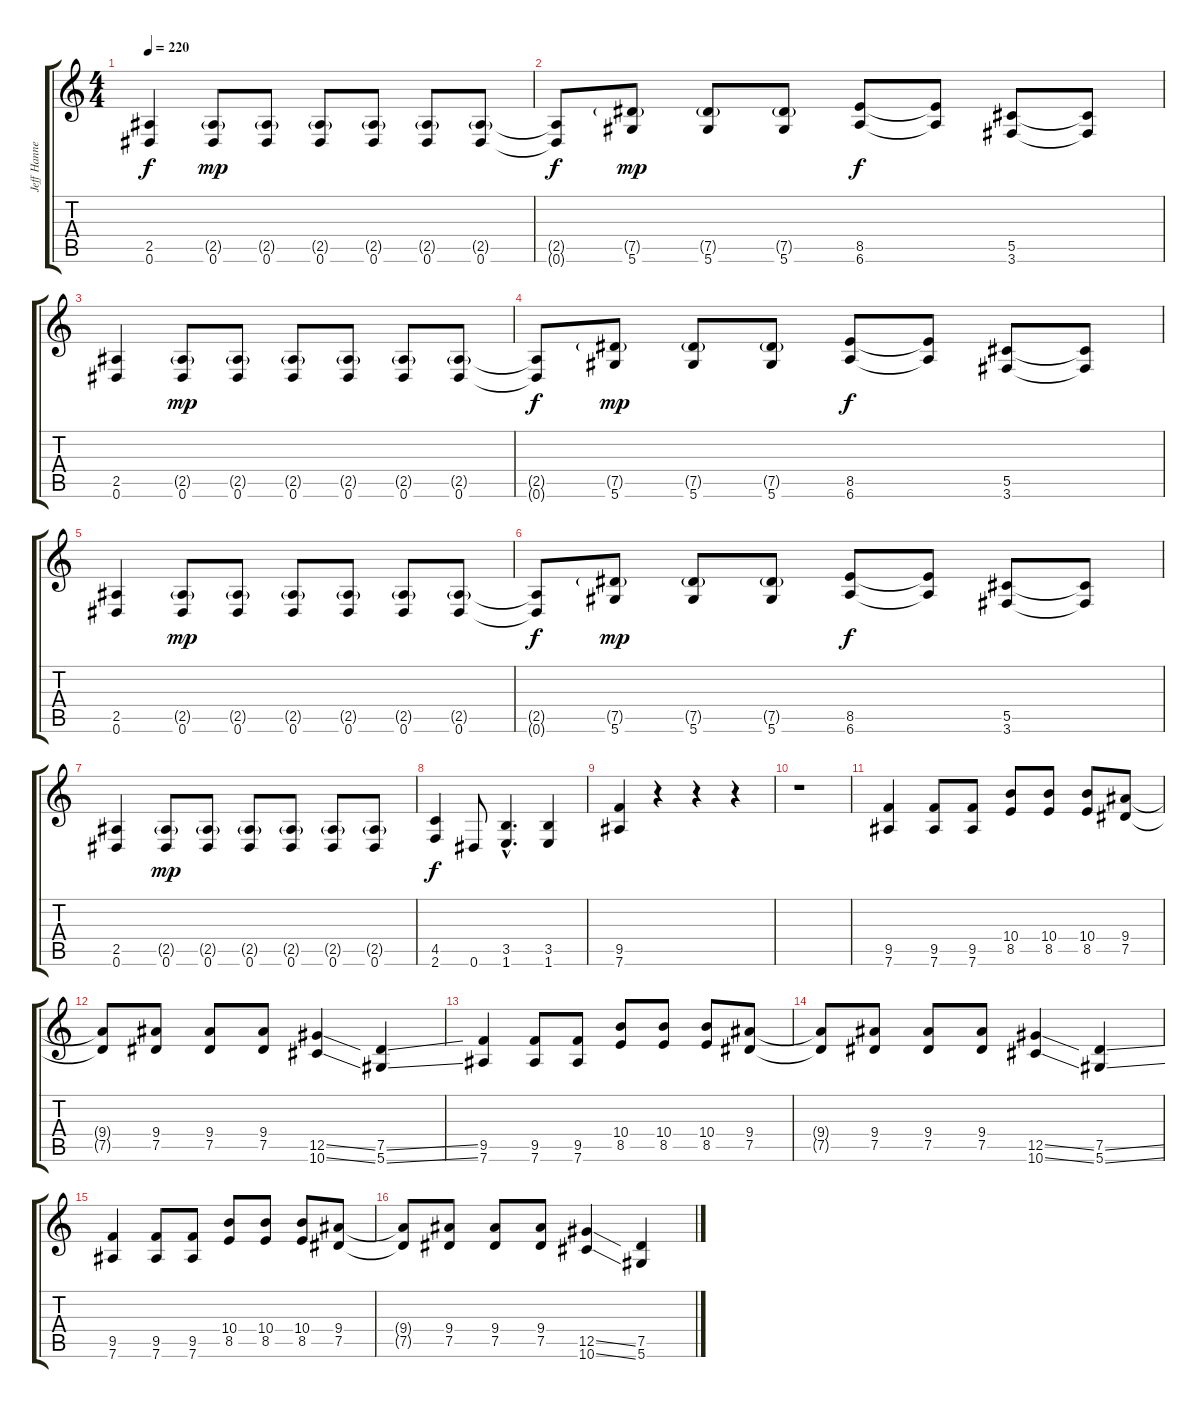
\track ("Jeff Hanneman" "Jeff Hanne") {instrument distortionguitar}
\staff {score tabs}
\tuning (Eb4 Bb3 Gb3 Db3 Ab2 Eb2) {hide}
\ts (4 4)
\tempo 220
\clef g2
\ks c
(2.5 0.6).4{dy f} (2.5{g} 0.6).8{dy mp} (2.5{g} 0.6).8 (2.5{g} 0.6).8 (2.5{g} 0.6).8 (2.5{g} 0.6).8 (2.5{g} 0.6).8 |
(2.5{t} 0.6{t}).8{dy f} (7.5{g} 5.6).8{dy mp} (7.5{g} 5.6).8 (7.5{g} 5.6).8 (8.5 6.6).8{dy f} (8.5{t} 6.6{t}).8 (5.5 3.6).8 (5.5{t} 3.6{t}).8 |
(2.5 0.6).4 (2.5{g} 0.6).8{dy mp} (2.5{g} 0.6).8 (2.5{g} 0.6).8 (2.5{g} 0.6).8 (2.5{g} 0.6).8 (2.5{g} 0.6).8 |
(2.5{t} 0.6{t}).8{dy f} (7.5{g} 5.6).8{dy mp} (7.5{g} 5.6).8 (7.5{g} 5.6).8 (8.5 6.6).8{dy f} (8.5{t} 6.6{t}).8 (5.5 3.6).8 (5.5{t} 3.6{t}).8 |
(2.5 0.6).4 (2.5{g} 0.6).8{dy mp} (2.5{g} 0.6).8 (2.5{g} 0.6).8 (2.5{g} 0.6).8 (2.5{g} 0.6).8 (2.5{g} 0.6).8 |
(2.5{t} 0.6{t}).8{dy f} (7.5{g} 5.6).8{dy mp} (7.5{g} 5.6).8 (7.5{g} 5.6).8 (8.5 6.6).8{dy f} (8.5{t} 6.6{t}).8 (5.5 3.6).8 (5.5{t} 3.6{t}).8 |
(2.5 0.6).4 (2.5{g} 0.6).8{dy mp} (2.5{g} 0.6).8 (2.5{g} 0.6).8 (2.5{g} 0.6).8 (2.5{g} 0.6).8 (2.5{g} 0.6).8 |
(4.5 2.6).4{dy f} 0.6.8 (3.5{hac} 1.6{hac}).4{d} (3.5 1.6).4 |
(9.5 7.6).4 r.4 r.4 r.4 |
r.1 |
(9.5 7.6).4 (9.5 7.6).8 (9.5 7.6).8 (10.4 8.5).8 (10.4 8.5).8 (10.4 8.5).8 (9.4 7.5).8 |
(9.4{t} 7.5{t}).8 (9.4 7.5).8 (9.4 7.5).8 (9.4 7.5).8 (12.5{ss} 10.6{ss}).4 (7.5{ss} 5.6{ss}).4 |
(9.5 7.6).4 (9.5 7.6).8 (9.5 7.6).8 (10.4 8.5).8 (10.4 8.5).8 (10.4 8.5).8 (9.4 7.5).8 |
(9.4{t} 7.5{t}).8 (9.4 7.5).8 (9.4 7.5).8 (9.4 7.5).8 (12.5{ss} 10.6{ss}).4 (7.5{ss} 5.6{ss}).4 |
(9.5 7.6).4 (9.5 7.6).8 (9.5 7.6).8 (10.4 8.5).8 (10.4 8.5).8 (10.4 8.5).8 (9.4 7.5).8 |
(9.4{t} 7.5{t}).8 (9.4 7.5).8 (9.4 7.5).8 (9.4 7.5).8 (12.5{ss} 10.6{ss}).4 (7.5{ss} 5.6{ss}).4
